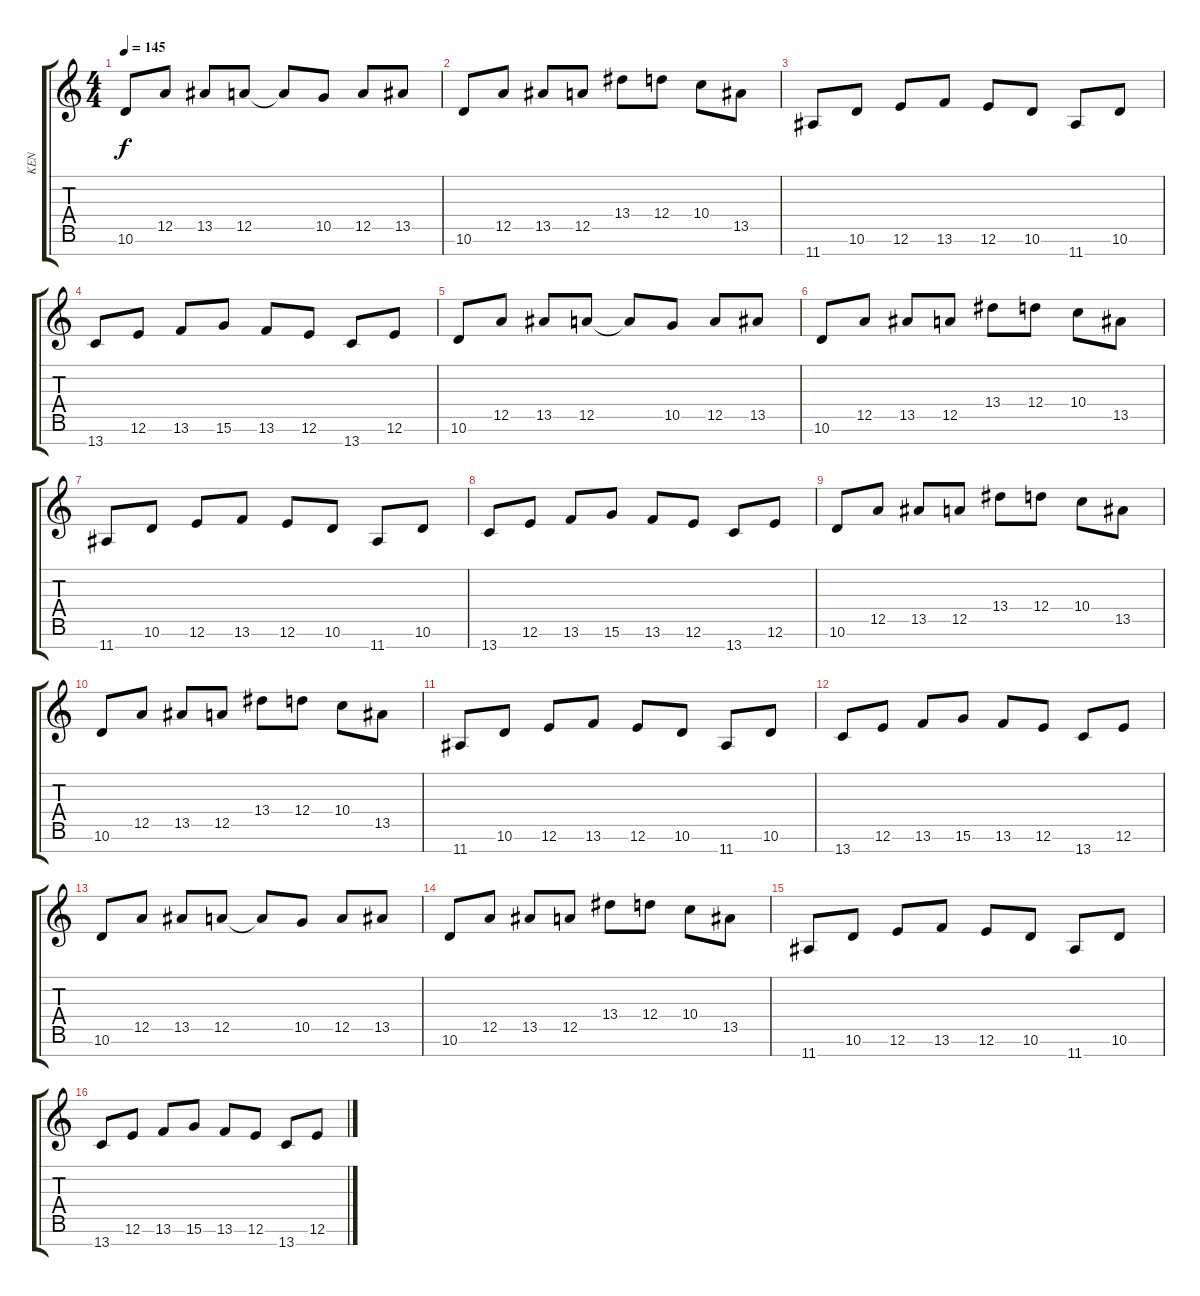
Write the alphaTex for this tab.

\track ("KEN" "KEN") {instrument distortionguitar}
\staff {score tabs}
\tuning (E4 B3 G3 D3 A2 E2 B1) {hide}
\ts (4 4)
\tempo 145
\clef g2
\ks c
10.6.8{dy f} 12.5.8 13.5.8 12.5.8 12.5{t}.8 10.5.8 12.5.8 13.5.8 |
10.6.8 12.5.8 13.5.8 12.5.8 13.4.8 12.4.8 10.4.8 13.5.8 |
11.7.8 10.6.8 12.6.8 13.6.8 12.6.8 10.6.8 11.7.8 10.6.8 |
13.7.8 12.6.8 13.6.8 15.6.8 13.6.8 12.6.8 13.7.8 12.6.8 |
10.6.8 12.5.8 13.5.8 12.5.8 12.5{t}.8 10.5.8 12.5.8 13.5.8 |
10.6.8 12.5.8 13.5.8 12.5.8 13.4.8 12.4.8 10.4.8 13.5.8 |
11.7.8 10.6.8 12.6.8 13.6.8 12.6.8 10.6.8 11.7.8 10.6.8 |
13.7.8 12.6.8 13.6.8 15.6.8 13.6.8 12.6.8 13.7.8 12.6.8 |
10.6.8 12.5.8 13.5.8 12.5.8 13.4.8 12.4.8 10.4.8 13.5.8 |
10.6.8 12.5.8 13.5.8 12.5.8 13.4.8 12.4.8 10.4.8 13.5.8 |
11.7.8 10.6.8 12.6.8 13.6.8 12.6.8 10.6.8 11.7.8 10.6.8 |
13.7.8 12.6.8 13.6.8 15.6.8 13.6.8 12.6.8 13.7.8 12.6.8 |
10.6.8 12.5.8 13.5.8 12.5.8 12.5{t}.8 10.5.8 12.5.8 13.5.8 |
10.6.8 12.5.8 13.5.8 12.5.8 13.4.8 12.4.8 10.4.8 13.5.8 |
11.7.8 10.6.8 12.6.8 13.6.8 12.6.8 10.6.8 11.7.8 10.6.8 |
13.7.8 12.6.8 13.6.8 15.6.8 13.6.8 12.6.8 13.7.8 12.6.8
